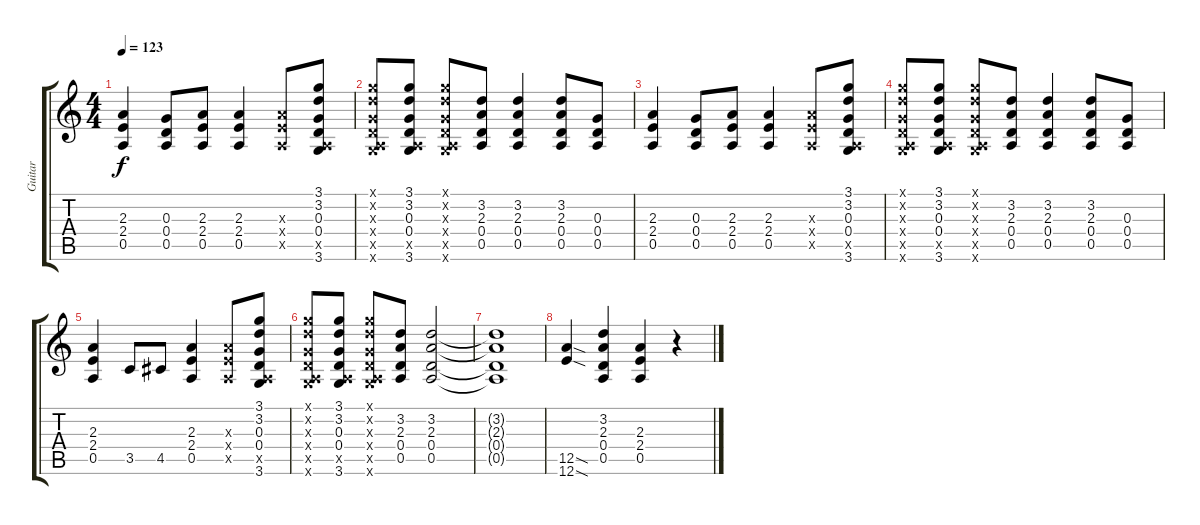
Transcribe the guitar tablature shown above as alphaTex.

\track ("Guitar" "Guitar") {instrument distortionguitar}
\staff {score tabs}
\tuning (E4 B3 G3 D3 A2 E2) {hide}
\ts (4 4)
\tempo 123
\clef g2
\ks c
(2.3 2.4 0.5).4{dy f} (0.3 0.4 0.5).8 (2.3 2.4 0.5).8 (2.3 2.4 0.5).4 (2.3{x} 2.4{x} 0.5{x}).8 (3.1 3.2 0.3 0.4 0.5{x} 3.6).8 |
(3.1{x} 3.2{x} 0.3{x} 0.4{x} 0.5{x} 3.6{x}).8 (3.1 3.2 0.3 0.4 0.5{x} 3.6).8 (3.1{x} 3.2{x} 0.3{x} 0.4{x} 0.5{x} 3.6{x}).8 (3.2 2.3 0.4 0.5).8 (3.2 2.3 0.4 0.5).4 (3.2 2.3 0.4 0.5).8 (0.3 0.4 0.5).8 |
(2.3 2.4 0.5).4 (0.3 0.4 0.5).8 (2.3 2.4 0.5).8 (2.3 2.4 0.5).4 (2.3{x} 2.4{x} 0.5{x}).8 (3.1 3.2 0.3 0.4 0.5{x} 3.6).8 |
(3.1{x} 3.2{x} 0.3{x} 0.4{x} 0.5{x} 3.6{x}).8 (3.1 3.2 0.3 0.4 0.5{x} 3.6).8 (3.1{x} 3.2{x} 0.3{x} 0.4{x} 0.5{x} 3.6{x}).8 (3.2 2.3 0.4 0.5).8 (3.2 2.3 0.4 0.5).4 (3.2 2.3 0.4 0.5).8 (0.3 0.4 0.5).8 |
(2.3 2.4 0.5).4 3.5.8 4.5.8 (2.3 2.4 0.5).4 (2.3{x} 2.4{x} 0.5{x}).8 (3.1 3.2 0.3 0.4 0.5{x} 3.6).8 |
(3.1{x} 3.2{x} 0.3{x} 0.4{x} 0.5{x} 3.6{x}).8 (3.1 3.2 0.3 0.4 0.5{x} 3.6).8 (3.1{x} 3.2{x} 0.3{x} 0.4{x} 0.5{x} 3.6{x}).8 (3.2 2.3 0.4 0.5).8 (3.2 2.3 0.4 0.5).2 |
(3.2{t} 2.3{t} 0.4{t} 0.5{t}).1 |
(12.5{sod} 12.6{sod}).4 (3.2 2.3 0.4 0.5).4 (2.3 2.4 0.5).4 r.4
